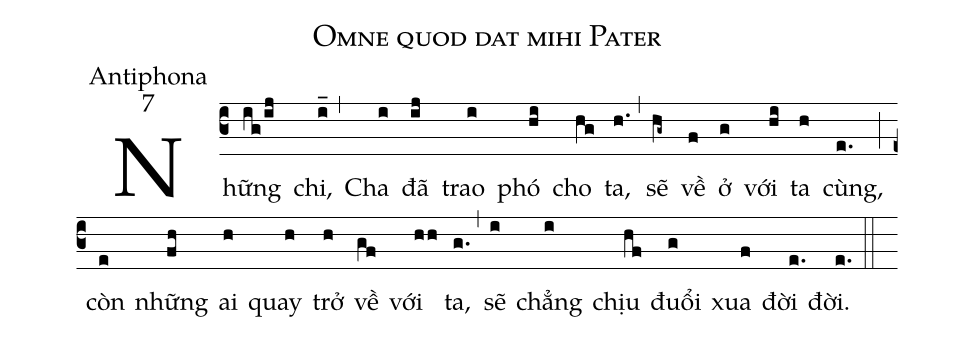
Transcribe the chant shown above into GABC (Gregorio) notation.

name:Omne quod dat mihi Pater;
office-part:Antiphona;
mode:7;
%%
(c3) Những(ig/ij) chi,(i_,) Cha(i) đã(ij) trao(i) phó(hi) cho(hg) ta,(h.) (,) sẽ(hg~) về(f) ở(g) với(hi) ta(h) cùng,(e.) (;) còn(e) những(fh) ai(h) quay(h) trở(h) về(gf) với(hh) ta,(g.) (,) sẽ(i) chẳng(i) chịu(hf) đuổi(g) xua(f) đời(e.) đời.(e.) (::)
